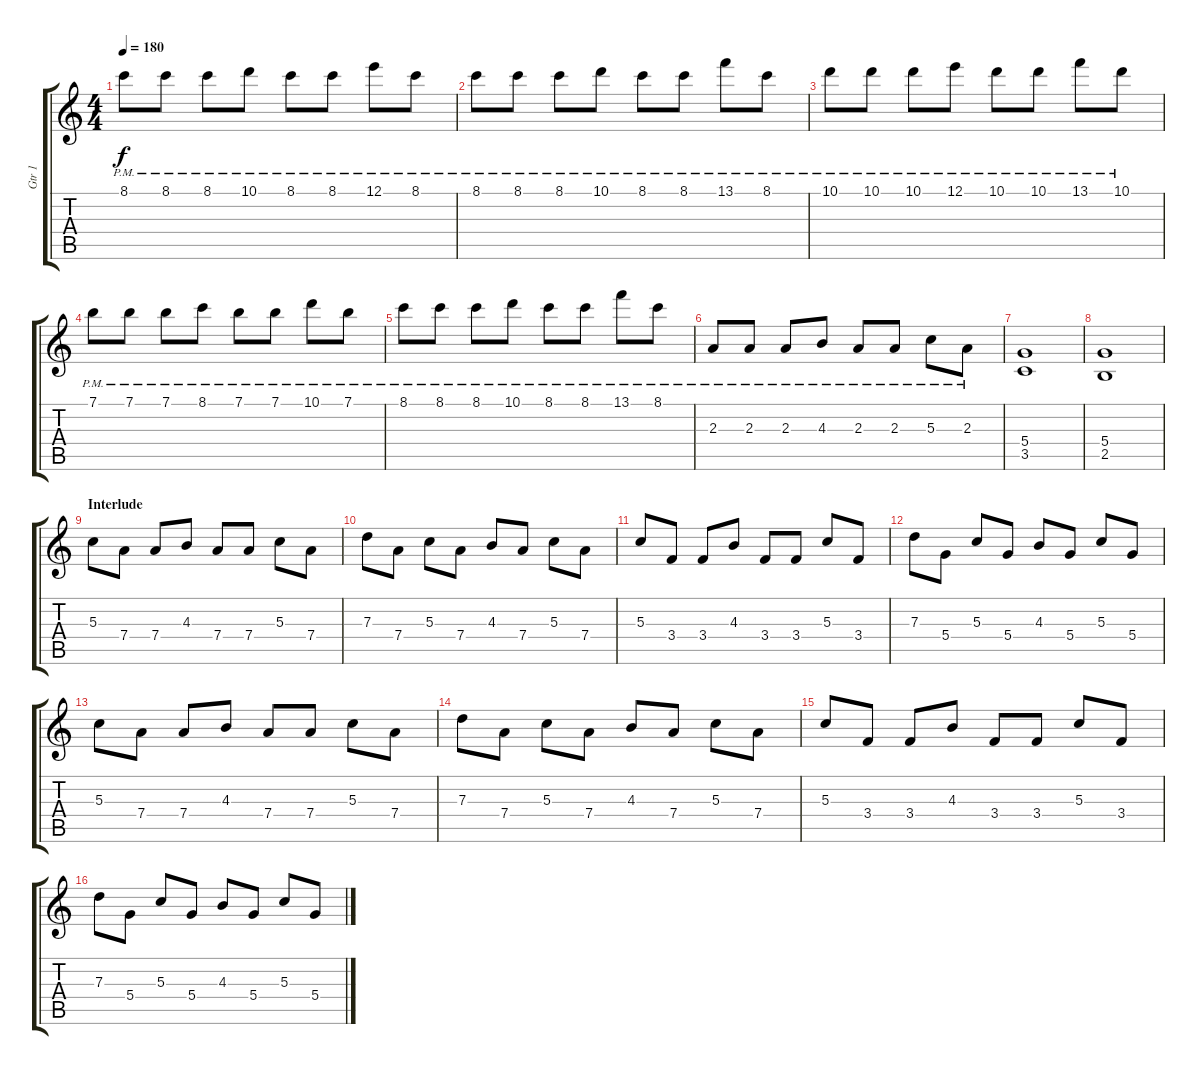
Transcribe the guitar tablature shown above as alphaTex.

\track ("Gtr 1" "Gtr 1") {instrument distortionguitar}
\staff {score tabs}
\tuning (E4 B3 G3 D3 A2 E2) {hide}
\ts (4 4)
\tempo 180
\clef g2
\ks c
8.1{pm}.8{dy f} 8.1{pm}.8 8.1{pm}.8 10.1{pm}.8 8.1{pm}.8 8.1{pm}.8 12.1{pm}.8 8.1{pm}.8 |
8.1{pm}.8 8.1{pm}.8 8.1{pm}.8 10.1{pm}.8 8.1{pm}.8 8.1{pm}.8 13.1{pm}.8 8.1{pm}.8 |
10.1{pm}.8 10.1{pm}.8 10.1{pm}.8 12.1{pm}.8 10.1{pm}.8 10.1{pm}.8 13.1{pm}.8 10.1{pm}.8 |
7.1{pm}.8 7.1{pm}.8 7.1{pm}.8 8.1{pm}.8 7.1{pm}.8 7.1{pm}.8 10.1{pm}.8 7.1{pm}.8 |
8.1{pm}.8 8.1{pm}.8 8.1{pm}.8 10.1{pm}.8 8.1{pm}.8 8.1{pm}.8 13.1{pm}.8 8.1{pm}.8 |
2.3{pm}.8 2.3{pm}.8 2.3{pm}.8 4.3{pm}.8 2.3{pm}.8 2.3{pm}.8 5.3{pm}.8 2.3{pm}.8 |
(5.4 3.5).1 |
(5.4 2.5).1 |
\section ("" "Interlude")
5.3.8 7.4.8 7.4.8 4.3.8 7.4.8 7.4.8 5.3.8 7.4.8 |
7.3.8 7.4.8 5.3.8 7.4.8 4.3.8 7.4.8 5.3.8 7.4.8 |
5.3.8 3.4.8 3.4.8 4.3.8 3.4.8 3.4.8 5.3.8 3.4.8 |
7.3.8 5.4.8 5.3.8 5.4.8 4.3.8 5.4.8 5.3.8 5.4.8 |
5.3.8 7.4.8 7.4.8 4.3.8 7.4.8 7.4.8 5.3.8 7.4.8 |
7.3.8 7.4.8 5.3.8 7.4.8 4.3.8 7.4.8 5.3.8 7.4.8 |
5.3.8 3.4.8 3.4.8 4.3.8 3.4.8 3.4.8 5.3.8 3.4.8 |
7.3.8 5.4.8 5.3.8 5.4.8 4.3.8 5.4.8 5.3.8 5.4.8
